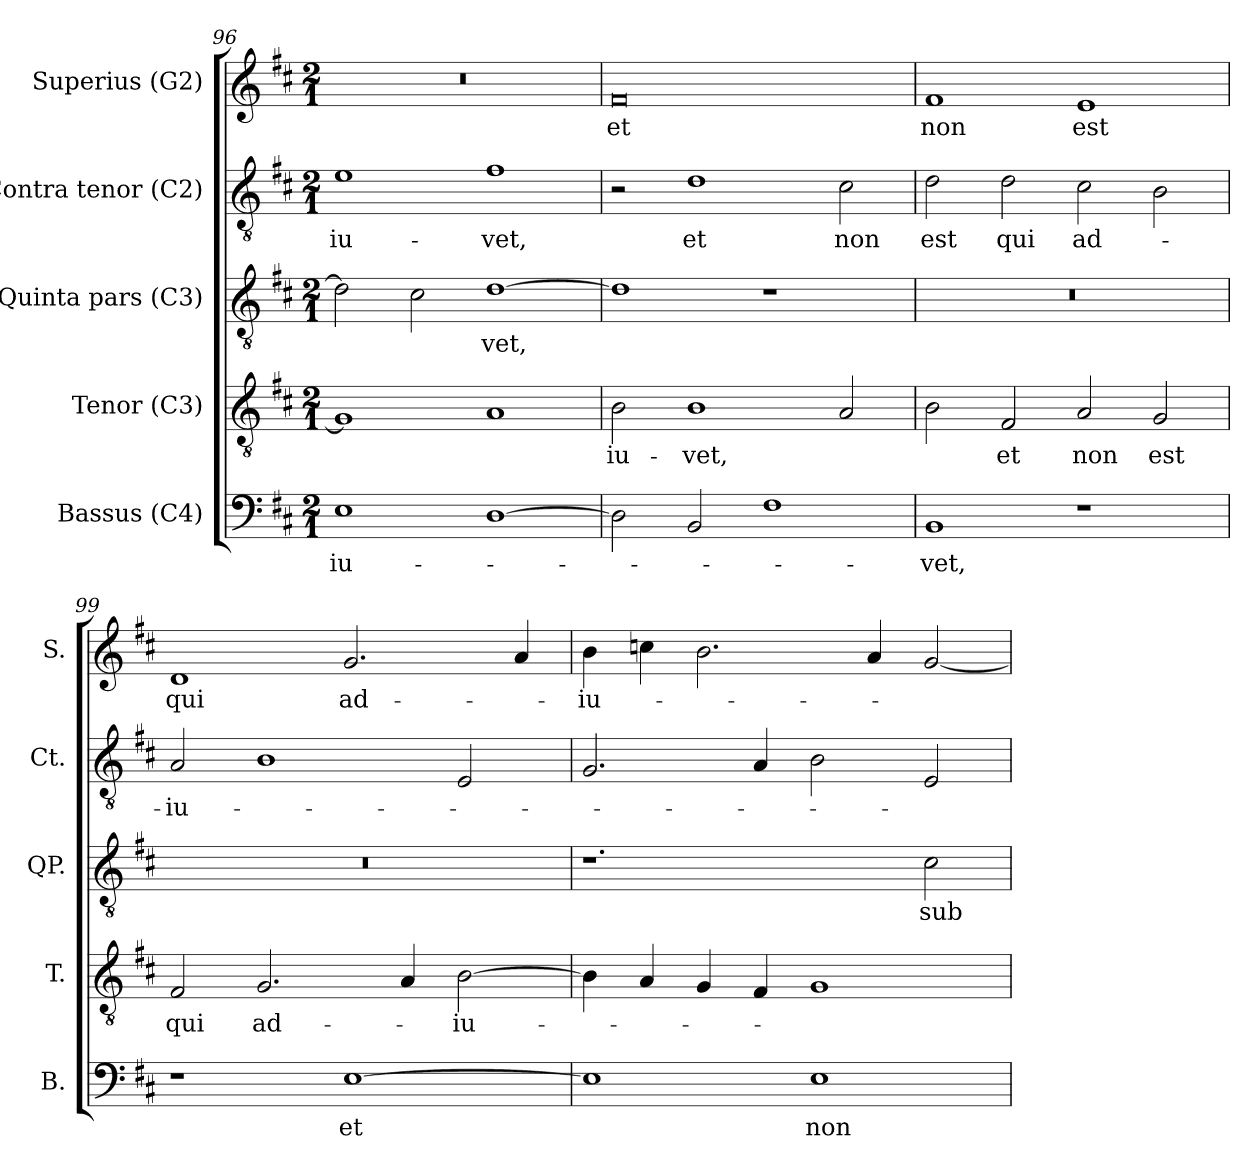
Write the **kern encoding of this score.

**kern	**text	**kern	**text	**kern	**text	**kern	**text	**kern	**text
*part5	*part5	*part4	*part4	*part3	*part3	*part2	*part2	*part1	*part1
*staff5	*staff5	*staff4	*staff4	*staff3	*staff3	*staff2	*staff2	*staff1	*staff1
*I"Bassus (C4)	*	*I"Tenor (C3)	*	*I"Quinta pars (C3)	*	*I"Contra tenor (C2)	*	*I"Superius (G2)	*
*I'B.	*	*I'T.	*	*I'QP.	*	*I'Ct.	*	*I'S.	*
!!LO:PB:g=z
*clefF4	*	*clefGv2	*	*clefGv2	*	*clefGv2	*	*clefG2	*
*	*	*ITrd7c12	*	*ITrd7c12	*	*	*	*	*
*k[f#c#]	*	*k[f#c#]	*	*k[f#c#]	*	*k[f#c#]	*	*k[f#c#]	*
*D:	*	*D:	*	*D:	*	*D:	*	*D:	*
*M2/1	*	*M2/1	*	*M2/1	*	*M2/1	*	*M2/1	*
=96	=96	=96	=96	=96	=96	=96	=96	=96	=96
!	!LO:LY:b:color=#000000	!	!	!	!	!	!	!	!
!	!	!	!	!	!	!	!LO:LY:b:color=#000000	!LO:N:vis=1	!
1Ei	-iu-	1GGi]	.	2Di\]	.	1ei	-iu-	0r	.
.	.	.	.	2C#i\	.	.	.	.	.
!	!	!	!	!	!LO:LY:b:color=#000000	!	!	!	!
!	!	!	!	!	!	!	!LO:LY:b:color=#000000	!	!
[1Di	.	1AAi	.	[1Di	-vet,	1f#i	-vet,	.	.
=97	=97	=97	=97	=97	=97	=97	=97	=97	=97
!	!	!	!LO:LY:b:color=#000000	!	!	!	!	!	!
!	!	!	!	!	!	!	!	!	!LO:LY:b:color=#000000
2Di\]	.	2BBi\	-iu-	1Di]	.	2r	.	0f#i	et
!	!	!	!LO:LY:b:color=#000000	!	!	!	!	!	!
!	!	!	!	!	!	!	!LO:LY:b:color=#000000	!	!
2BBi/	.	1BBi	-vet,	.	.	1di	et	.	.
1F#i	.	.	.	1r	.	.	.	.	.
!	!	!	!	!	!	!	!LO:LY:b:color=#000000	!	!
.	.	2AAi/	.	.	.	2c#i\	non	.	.
=98	=98	=98	=98	=98	=98	=98	=98	=98	=98
!	!LO:LY:b:color=#000000	!	!	!LO:N:vis=1	!	!	!	!	!
!	!	!	!	!	!	!	!LO:LY:b:color=#000000	!	!
!	!	!	!	!	!	!	!	!	!LO:LY:b:color=#000000
1BBi	-vet,	2BBi\	.	0r	.	2di\	est	1f#i	non
!	!	!	!LO:LY:b:color=#000000	!	!	!	!	!	!
!	!	!	!	!	!	!	!LO:LY:b:color=#000000	!	!
.	.	2FF#i/	et	.	.	2di\	qui	.	.
!	!	!	!LO:LY:b:color=#000000	!	!	!	!	!	!
!	!	!	!	!	!	!	!LO:LY:b:color=#000000	!	!
!	!	!	!	!	!	!	!	!	!LO:LY:b:color=#000000
1r	.	2AAi/	non	.	.	2c#i\	ad-	1ei	est
!	!	!	!LO:LY:b:color=#000000	!	!	!	!	!	!
.	.	2GGi/	est	.	.	2Bi\	.	.	.
=99	=99	=99	=99	=99	=99	=99	=99	=99	=99
!	!	!	!LO:LY:b:color=#000000	!LO:N:vis=1	!	!	!	!	!
!	!	!	!	!	!	!	!LO:LY:b:color=#000000	!	!
!	!	!	!	!	!	!	!	!	!LO:LY:b:color=#000000
1r	.	2FF#i/	qui	0r	.	2Ai/	-iu-	1di	qui
!	!	!	!LO:LY:b:color=#000000	!	!	!	!	!	!
.	.	2.GGi/	ad-	.	.	1Bi	.	.	.
!	!LO:LY:b:color=#000000	!	!	!	!	!	!	!	!
!	!	!	!	!	!	!	!	!	!LO:LY:b:color=#000000
[1Ei	et	.	.	.	.	.	.	2.gi/	ad-
.	.	4AAi/	.	.	.	.	.	.	.
!	!	!	!LO:LY:b:color=#000000	!	!	!	!	!	!
.	.	[2BBi\	-iu-	.	.	2Ei/	.	.	.
.	.	.	.	.	.	.	.	4ai/	.
!!LO:LB:g=z
=100	=100	=100	=100	=100	=100	=100	=100	=100	=100
!	!	!	!	!	!	!	!	!	!LO:LY:b:color=#000000
1Ei]	.	4BBi\]	.	1.r	.	2.Gi/	.	4bi\	-iu-
.	.	4AAi/	.	.	.	.	.	4cci\	.
.	.	4GGi/	.	.	.	.	.	2.bi\	.
.	.	4FF#i/	.	.	.	4Ai/	.	.	.
!	!LO:LY:b:color=#000000	!	!	!	!	!	!	!	!
1Ei	non	1GGi	.	.	.	2Bi\	.	.	.
.	.	.	.	.	.	.	.	4ai/	.
!	!	!	!	!	!LO:LY:b:color=#000000	!	!	!	!
.	.	.	.	2C#i\	sub-	2Ei/	.	[2gi/	.
=	=	=	=	=	=	=	=	=	=
*-	*-	*-	*-	*-	*-	*-	*-	*-	*-
